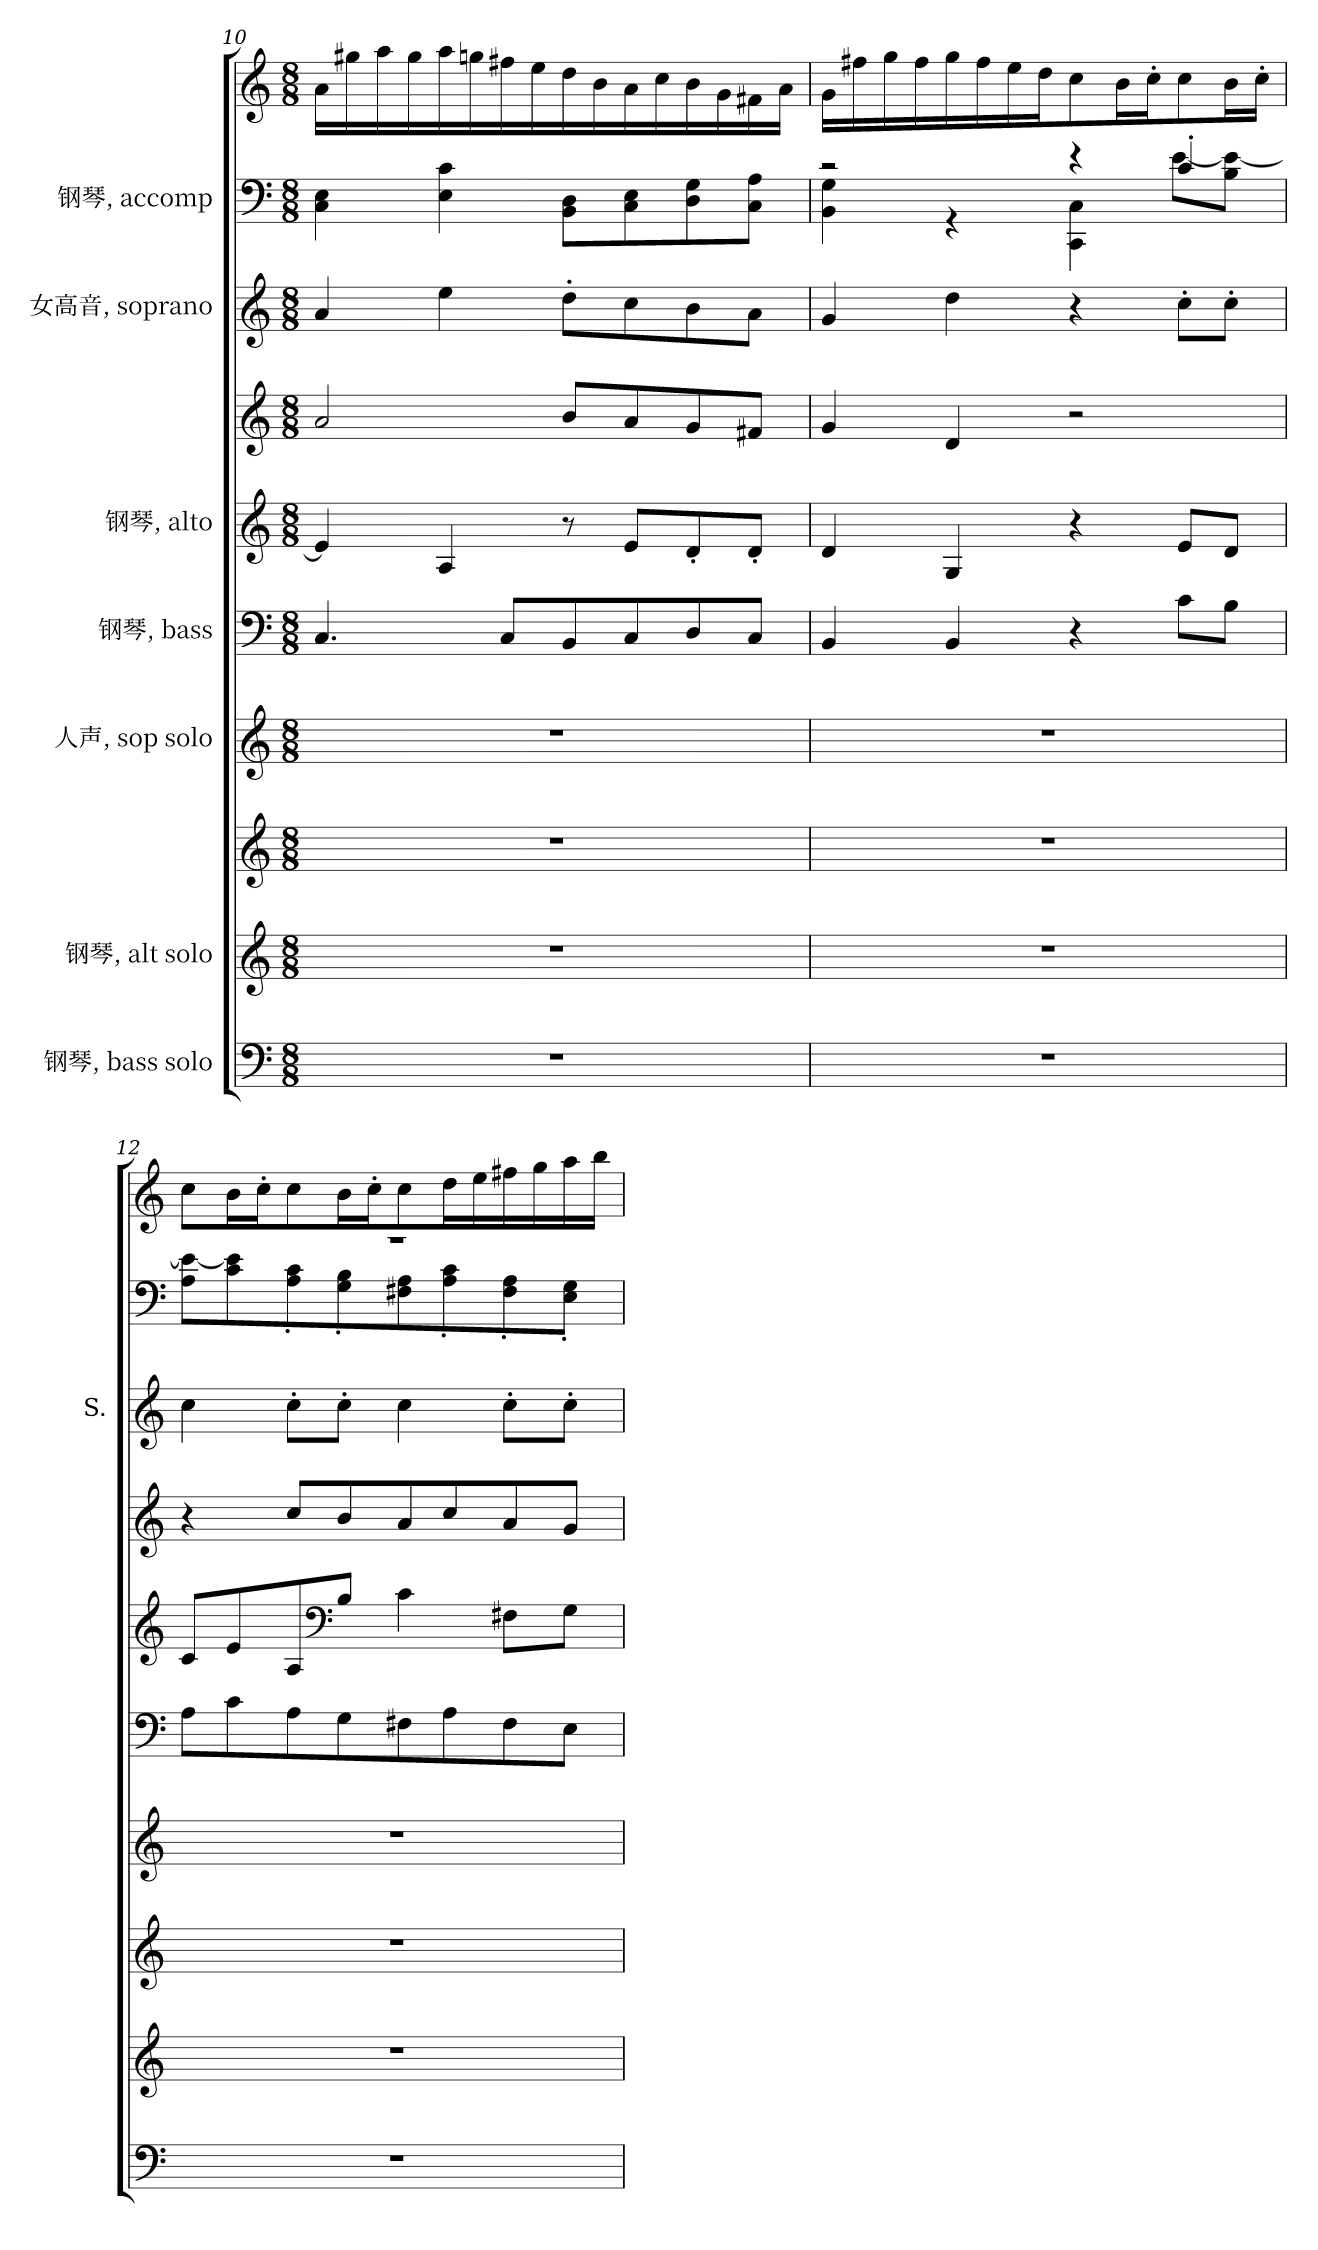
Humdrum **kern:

**kern	**kern	**kern	**kern	**kern	**kern	**kern	**kern	**kern	**kern
*part7	*part6	*part6	*part5	*part4	*part3	*part3	*part2	*part1	*part1
*staff10	*staff9	*staff8	*staff7	*staff6	*staff5	*staff4	*staff3	*staff2	*staff1
*I"钢琴, bass solo	*I"钢琴, alt solo	*	*I"人声, sop solo	*I"钢琴, bass	*I"钢琴, alto	*	*I"女高音, soprano	*I"钢琴, accomp	*
*	*	*	*	*	*	*	*I'S.	*	*
*clefF4	*clefG2	*clefG2	*clefG2	*clefF4	*clefG2	*clefG2	*clefG2	*clefF4	*clefG2
*k[]	*k[]	*k[]	*k[]	*k[]	*k[]	*k[]	*k[]	*k[]	*k[]
*M8/8	*M8/8	*M8/8	*M8/8	*M8/8	*M8/8	*M8/8	*M8/8	*M8/8	*M8/8
=10	=10	=10	=10	=10	=10	=10	=10	=10	=10
1r	1r	1r	1r	4.C/	4e/]	2a/	4a/	4C\ 4E\	16a\LL
.	.	.	.	.	.	.	.	.	16gg#X\
.	.	.	.	.	.	.	.	.	16aa\
.	.	.	.	.	.	.	.	.	16gg#\
.	.	.	.	.	4A/	.	4ee\	4E\ 4c\	16aa\
.	.	.	.	.	.	.	.	.	16ggn\
.	.	.	.	8C/L	.	.	.	.	16ff#X\
.	.	.	.	.	.	.	.	.	16ee\
.	.	.	.	8BB/	8r	8b/L	8dd'\L	8BB\ 8D\L	16dd\
.	.	.	.	.	.	.	.	.	16b\
.	.	.	.	8C/	8e/L	8a/	8cc\	8C\ 8E\	16a\
.	.	.	.	.	.	.	.	.	16cc\
.	.	.	.	8D/	8d'/	8g/	8b\	8D\ 8G\	16b\
.	.	.	.	.	.	.	.	.	16g\
.	.	.	.	8C/J	8d'/J	8f#X/J	8a\J	8C\ 8A\J	16f#X\
.	.	.	.	.	.	.	.	.	16a\JJ
!!LO:PB:g=z
=11	=11	=11	=11	=11	=11	=11	=11	=11	=11
*	*	*	*	*	*	*	*	*^	*
1r	1r	1r	1r	4BB/	4d/	4g/	4g/	2r	4BB\ 4G\	16g\LL
.	.	.	.	.	.	.	.	.	.	16ff#X\
.	.	.	.	.	.	.	.	.	.	16gg\
.	.	.	.	.	.	.	.	.	.	16ff#\
.	.	.	.	4BB/	4G/	4d/	4dd\	.	4r	16gg\
.	.	.	.	.	.	.	.	.	.	16ff#\
.	.	.	.	.	.	.	.	.	.	16ee\
.	.	.	.	.	.	.	.	.	.	16dd\J
.	.	.	.	4r	4r	2r	4r	4r	4CC\ 4C\	8cc\
.	.	.	.	.	.	.	.	.	.	16b\L
.	.	.	.	.	.	.	.	.	.	16cc'\J
.	.	.	.	8c\L	8e/L	.	8cc'\L	4c'/	[8e\L	8cc\
.	.	.	.	8B\J	8d/J	.	8cc'\J	.	8B\ 8e\_J	16b\L
.	.	.	.	.	.	.	.	.	.	16cc'\JJ
=12	=12	=12	=12	=12	=12	=12	=12	=12	=12	=12
1r	1r	1r	1r	8A\L	8c/L	4r	4cc\	1r	8A\ 8e\_L	8cc\L
.	.	.	.	8c\	8e/	.	.	.	8c\ 8e\]	16b\L
.	.	.	.	.	.	.	.	.	.	16cc'\J
.	.	.	.	8A\	8A/	8cc/L	8cc'\L	.	8A\' 8c\'	8cc\
*	*	*	*	*	*clefF4	*	*	*	*	*
.	.	.	.	8G\	8B/J	8b/	8cc'\J	.	8G\' 8B\'	16b\L
.	.	.	.	.	.	.	.	.	.	16cc'\J
.	.	.	.	8F#X\	4c\	8a/	4cc\	.	8F#X\ 8A\	8cc\
.	.	.	.	8A\	.	8cc/	.	.	8A\' 8c\'	16dd\L
.	.	.	.	.	.	.	.	.	.	16ee\
.	.	.	.	8F#\	8F#X\L	8a/	8cc'\L	.	8F#\' 8A\'	16ff#X\
.	.	.	.	.	.	.	.	.	.	16gg\
.	.	.	.	8E\J	8G\J	8g/J	8cc'\J	.	8E\' 8G\'J	16aa\
.	.	.	.	.	.	.	.	.	.	16bb\JJ
*	*	*	*	*	*	*	*	*v	*v	*
=	=	=	=	=	=	=	=	=	=
*-	*-	*-	*-	*-	*-	*-	*-	*-	*-
